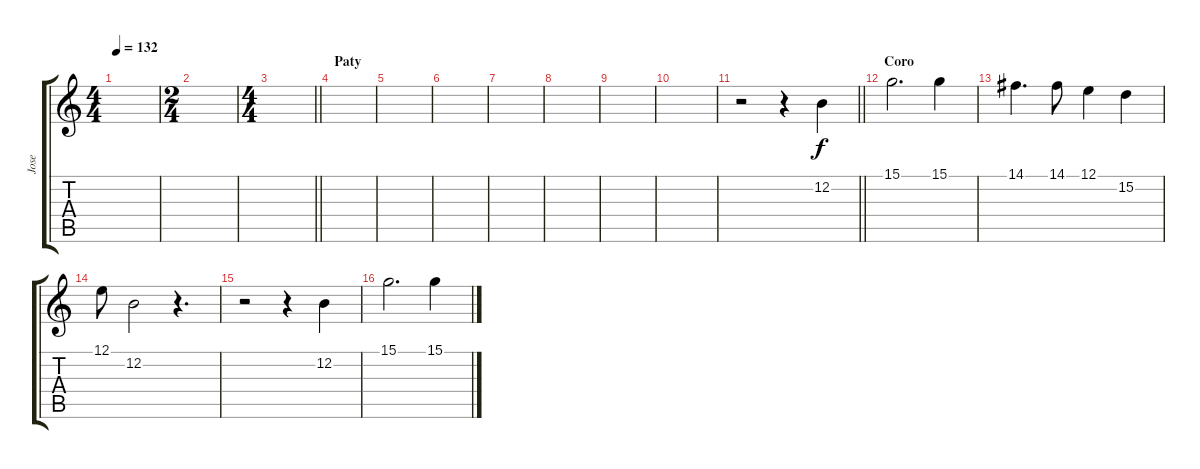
\track ("Jose" "Jose") {instrument lead2sawtooth}
\staff {score tabs}
\tuning (E4 B3 G3 D3 A2 E2) {hide}
\ts (4 4)
\tempo 132
\clef g2
\ks c
|
\ts (2 4)
|
\ts (4 4)
\barLineRight lightlight
|
\section ("" "Paty")
|
|
|
|
|
|
|
\barLineRight lightlight
r.2 r.4 12.2.4 |
\section ("" "Coro")
15.1.2{d} 15.1.4 |
14.1.4{d} 14.1.8 12.1.4 15.2.4 |
12.1.8 12.2.2 r.4{d} |
r.2 r.4 12.2.4 |
15.1.2{d} 15.1.4
